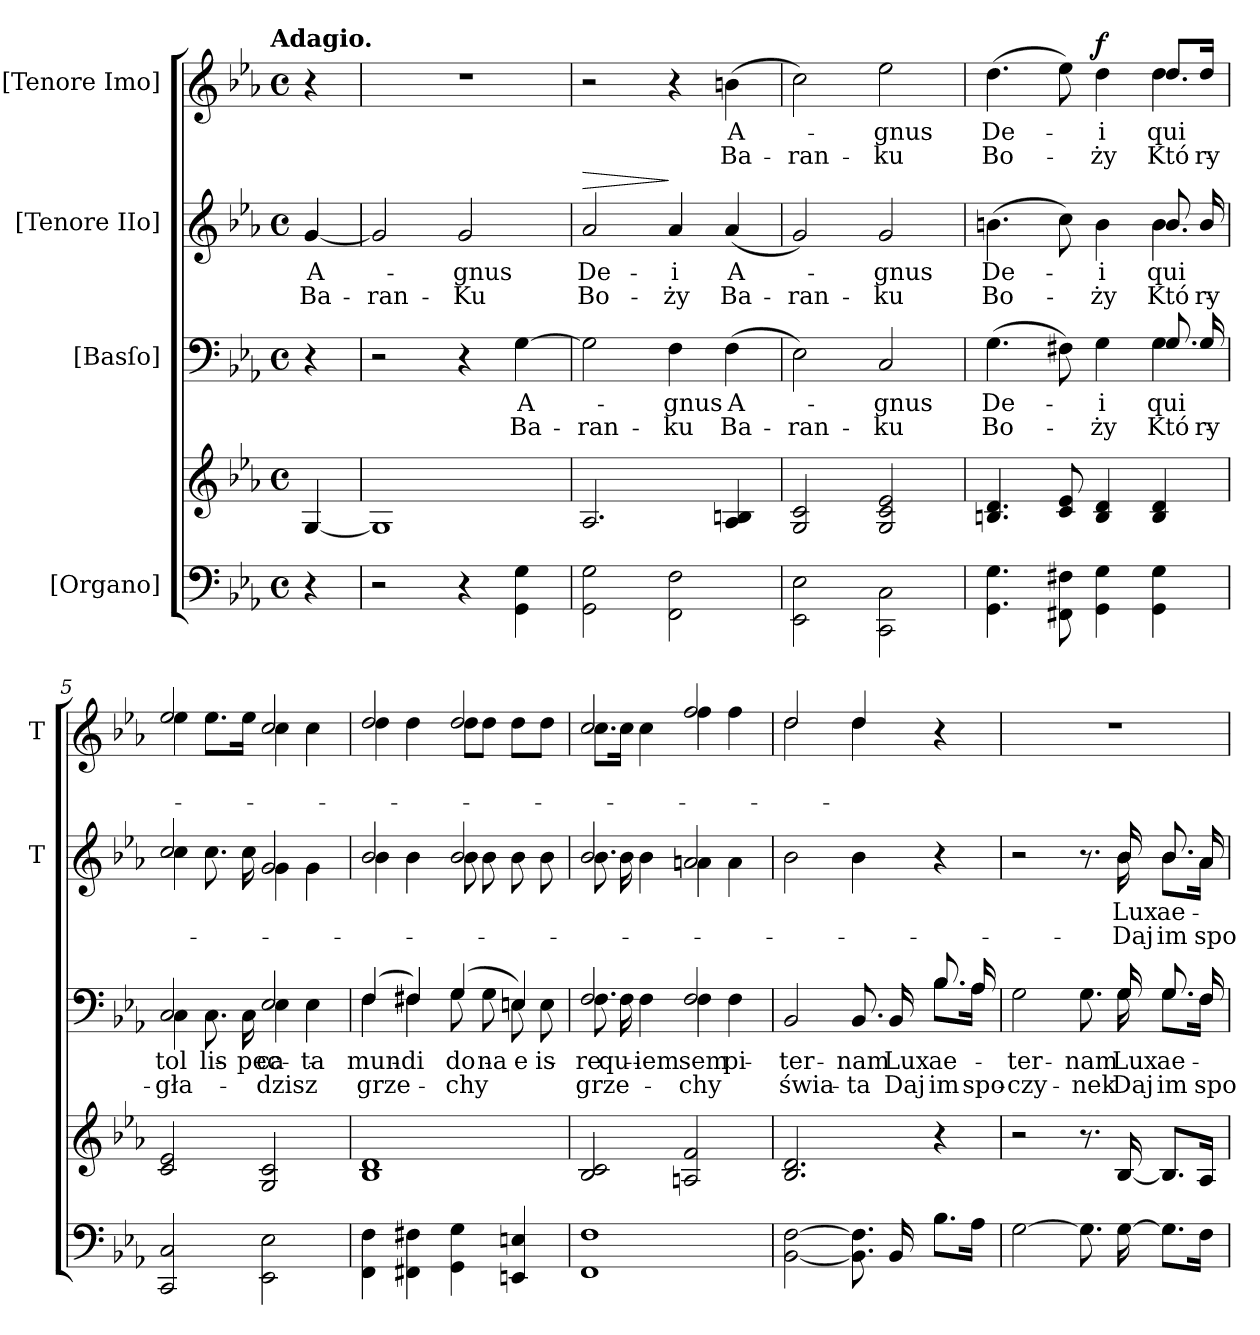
**kern	**kern	**kern	**text	**text	**kern	**text	**text	**dynam	**kern	**text	**text	**dynam
*part4	*part4	*part3	*part3	*part3	*part2	*part2	*part2	*part2	*part1	*part1	*part1	*part1
*staff5	*staff4	*staff3	*staff3	*staff3	*staff2	*staff2	*staff2	*staff2	*staff1	*staff1	*staff1	*staff1
*I"[Organo]	*	*I"[Basſo]	*	*	*I"[Tenore IIo]	*	*	*	*I"[Tenore Imo]	*	*	*
*	*	*	*	*	*I'T	*	*	*	*I'T	*	*	*
*clefF4	*clefG2	*clefF4	*	*	*clefG2	*	*	*	*clefG2	*	*	*
*	*	*	*	*	*ITrd7c12	*	*	*	*ITrd7c12	*	*	*
*k[b-e-a-]	*k[b-e-a-]	*k[b-e-a-]	*	*	*k[b-e-a-]	*	*	*	*k[b-e-a-]	*	*	*
!!LO:TX:omd:t=Adagio.
*M4/4	*M4/4	*M4/4	*	*	*M4/4	*	*	*	*M4/4	*	*	*
*met(c)	*met(c)	*met(c)	*	*	*met(c)	*	*	*	*met(c)	*	*	*
=	=	=	=	=	=	=	=	=	=	=	=	=
4r	[4G/	4r	.	.	[4G/	A-	Ba-	.	4r	.	.	.
=1	=1	=1	=1	=1	=1	=1	=1	=1	=1	=1	=1	=1
2r	1G/]	2r	.	.	2G/]	.	-ran-	.	1r	.	.	.
4r	.	4r	.	.	2G/	-gnus	-Ku	.	.	.	.	.
4GG\ 4G\	.	[4G\	A-	Ba-	.	.	.	.	.	.	.	.
=2	=2	=2	=2	=2	=2	=2	=2	=2	=2	=2	=2	=2
!	!	!	!	!	!	!	!	!LO:HP:a	!	!	!	!
2GG\ 2G\	2.A-/	2G\]	.	-ran-	2A-/	De-	Bo-	>	2r	.	.	.
2FF\ 2F\	.	4F\	-gnus	-ku	4A-/	-i	-ży	]	4r	.	.	.
.	4A-/ 4Bn/	(4F\	A-	Ba-	(4A-/	A-	Ba-	.	(4Bn\	A-	Ba-	.
=3	=3	=3	=3	=3	=3	=3	=3	=3	=3	=3	=3	=3
2EE-\ 2E-\	2G/ 2c/	2E-\)	.	ran-	2G/)	.	ran-	.	2c\)	.	ran-	.
2CC\ 2C\	2G/ 2c/ 2e-/	2C/	-gnus	-ku	2G/	-gnus	-ku	.	2e-\	-gnus	-ku	.
=4	=4	=4	=4	=4	=4	=4	=4	=4	=4	=4	=4	=4
*	*	*^	*	*	*^	*	*	*	*^	*	*	*
4.GG\ 4.G\	4.Bn/ 4.d/	(4.G\	2.ryy	De-	Bo-	(4.Bn\	2.ryy	De-	Bo-	.	(4.d\	2.ryy	De-	Bo-	.
8FF#X\ 8F#X\	8c/ 8e-/	8F#X\)	.	.	.	8c\)	.	.	.	.	8e-\)	.	.	.	.
!	!	!	!	!	!	!	!	!	!	!	!	!	!	!	!LO:DY:a
4GG\ 4G\	4B/ 4d/	4G\	.	-i	-ży	4B\	.	-i	-ży	.	4d\	.	-i	-ży	f
4GG\ 4G\	4B/ 4d/	4G\	8.G/	qui	Któ-	4B\	8.B/	qui	Któ-	.	4d\	8.d/L	qui	Któ-	.
.	.	.	16G/	.	ry	.	16B/	.	-ry	.	.	16d/Jk	.	-ry	.
=5	=5	=5	=5	=5	=5	=5	=5	=5	=5	=5	=5	=5	=5	=5	=5
2CC/ 2C/	2c/ 2e-/	2C/	4C\	tol-	gła-	2c/	4c\	.	.	.	2e-/	4e-\	.	.	.
.	.	.	8.C\	-lis	.	.	8.c\	.	.	.	.	8.e-\L	.	.	.
.	.	.	16C\	pec-	.	.	16c\	.	.	.	.	16e-\Jk	.	.	.
2EE-\ 2E-\	2G/ 2c/	2E-/	4E-\	-ca-	-dzisz	2G/	4G\	.	.	.	2c/	4c\	.	.	.
.	.	.	4E-\	-ta	.	.	4G\	.	.	.	.	4c\	.	.	.
=6	=6	=6	=6	=6	=6	=6	=6	=6	=6	=6	=6	=6	=6	=6	=6
4FF\ 4F\	1B- 1d	(>4F/	4F\	mun-	grze-	2B-/	4B-\	.	.	.	2d/	4d\	.	.	.
4FF#X\ 4F#X\	.	4F#X/)	4F#X\	-di	.	.	4B-\	.	.	.	.	4d\	.	.	.
4GG\ 4G\	.	(>4G/	8G\	do-	-chy	2B-/	8B-\	.	.	.	2d/	8d\L	.	.	.
.	.	.	8G\	-na	.	.	8B-\	.	.	.	.	8d\J	.	.	.
4EEn/ 4En/	.	4En/)	8En\	e-	.	.	8B-\	.	.	.	.	8d\L	.	.	.
.	.	.	8E\	-is	.	.	8B-\	.	.	.	.	8d\J	.	.	.
=7	=7	=7	=7	=7	=7	=7	=7	=7	=7	=7	=7	=7	=7	=7	=7
1FF 1F	2B-/ 2c/	2F/	8.F\	re-	grze-	2B-/	8.B-\	.	.	.	2c/	8.c\L	.	.	.
.	.	.	16F\	-qu-	.	.	16B-\	.	.	.	.	16c\Jk	.	.	.
.	.	.	4F\	-iem	.	.	4B-\	.	.	.	.	4c\	.	.	.
.	2An/ 2f/	2F/	4F\	sem-	-chy	2An/	4An\	.	.	.	2f/	4f\	.	.	.
.	.	.	4F\	-pi	.	.	4A\	.	.	.	.	4f\	.	.	.
*	*	*	*	*	*	*v	*v	*	*	*	*	*	*	*	*
=8	=8	=8	=8	=8	=8	=8	=8	=8	=8	=8	=8	=8	=8	=8
[2BB-\ [2F\	2.B-/ 2.d/	2BB-/	2.ryy	ter-	świa-	2B-\	.	.	.	2d/	2d\	.	.	.
8.BB-]\ 8.F]\	.	8.BB-/	.	-nam	-ta	4B-\	.	.	.	4d/	4d\	.	.	.
16BB-/	.	16BB-/	.	Lux	Daj	.	.	.	.	.	.	.	.	.
8.B-\L	4r	8.B-/	8.B-\L	ae-	im	4r	.	.	.	4r	4ryy	.	.	.
16A-\Jk	.	16A-/	16A-\Jk	.	spo-	.	.	.	.	.	.	.	.	.
*	*	*	*	*	*	*	*	*	*	*v	*v	*	*	*
=9	=9	=9	=9	=9	=9	=9	=9	=9	=9	=9	=9	=9	=9
*	*	*	*	*	*	*^	*	*	*	*	*	*	*
[2G\	2r	2G\	2ryy	-ter-	-czy-	2r	2ryy	.	.	.	1r	.	.	.
8.G\]	8.r	8.G\	8.ryy	-nam	-nek	8.r	8.ryy	.	.	.	.	.	.	.
[16G\	[16B-/	16G/	16G\	Lux	Daj	16B-/	16B-\	Lux	Daj	.	.	.	.	.
8.G\L]	8.B-/L]	8.G/	8.G\L	ae-	im	8.B-/	8.B-\L	ae-	im	.	.	.	.	.
16F\Jk	16A-/Jk	16F/	16F\Jk	.	spo-	16A-/	16A-\Jk	.	spo-	.	.	.	.	.
*	*	*v	*v	*	*	*	*	*	*	*	*	*	*	*
*	*	*	*	*	*v	*v	*	*	*	*	*	*	*
=	=	=	=	=	=	=	=	=	=	=	=	=
*-	*-	*-	*-	*-	*-	*-	*-	*-	*-	*-	*-	*-
